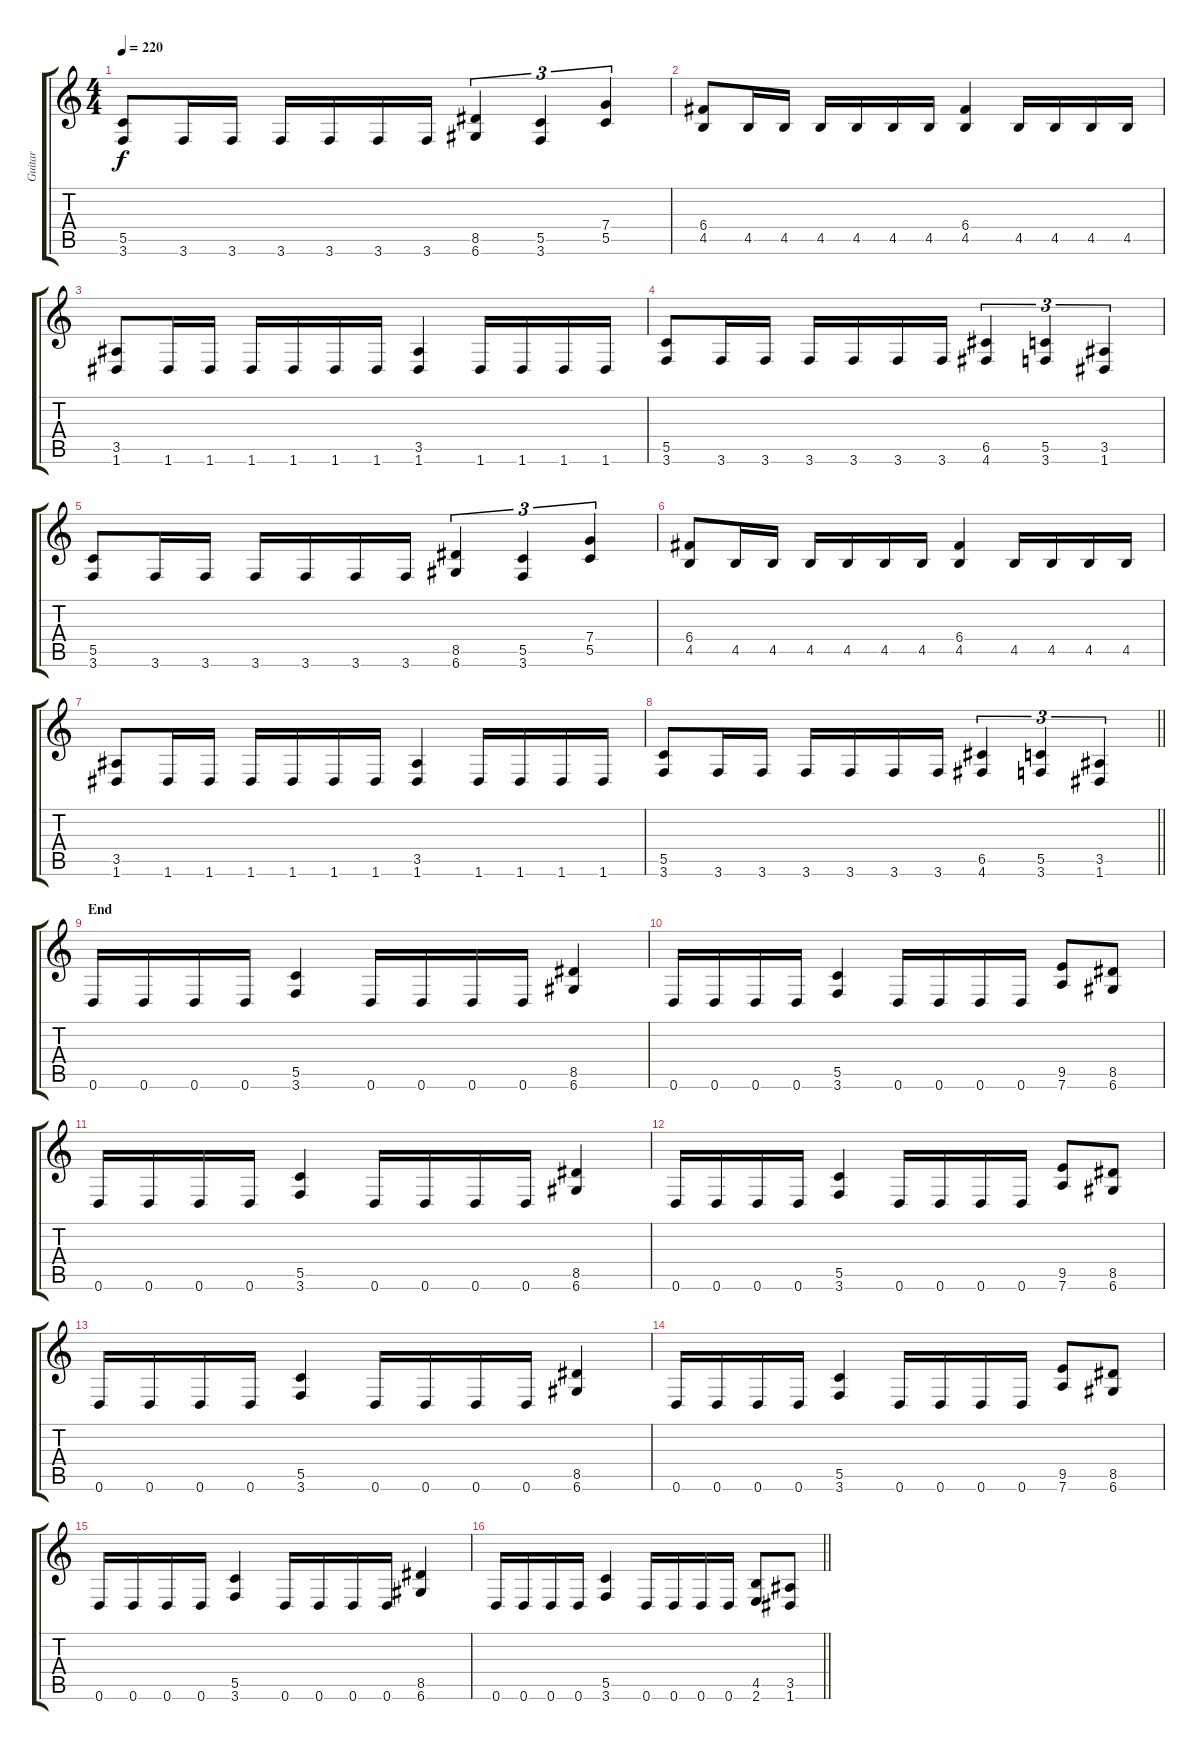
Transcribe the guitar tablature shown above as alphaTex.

\track ("Guitar" "Guitar") {instrument distortionguitar}
\staff {score tabs}
\tuning (D4 A3 F3 C3 G2 D2) {hide}
\ts (4 4)
\tempo 220
\clef g2
\ks c
(5.5 3.6).8{dy f} 3.6.16 3.6.16 3.6.16 3.6.16 3.6.16 3.6.16 (8.5 6.6).4{tu (3 2)} (5.5 3.6).4{tu (3 2)} (7.4 5.5).4{tu (3 2)} |
(6.4 4.5).8 4.5.16 4.5.16 4.5.16 4.5.16 4.5.16 4.5.16 (6.4 4.5).4 4.5.16 4.5.16 4.5.16 4.5.16 |
(3.5 1.6).8 1.6.16 1.6.16 1.6.16 1.6.16 1.6.16 1.6.16 (3.5 1.6).4 1.6.16 1.6.16 1.6.16 1.6.16 |
(5.5 3.6).8 3.6.16 3.6.16 3.6.16 3.6.16 3.6.16 3.6.16 (6.5 4.6).4{tu (3 2)} (5.5 3.6).4{tu (3 2)} (3.5 1.6).4{tu (3 2)} |
(5.5 3.6).8 3.6.16 3.6.16 3.6.16 3.6.16 3.6.16 3.6.16 (8.5 6.6).4{tu (3 2)} (5.5 3.6).4{tu (3 2)} (7.4 5.5).4{tu (3 2)} |
(6.4 4.5).8 4.5.16 4.5.16 4.5.16 4.5.16 4.5.16 4.5.16 (6.4 4.5).4 4.5.16 4.5.16 4.5.16 4.5.16 |
(3.5 1.6).8 1.6.16 1.6.16 1.6.16 1.6.16 1.6.16 1.6.16 (3.5 1.6).4 1.6.16 1.6.16 1.6.16 1.6.16 |
\barLineRight lightlight
(5.5 3.6).8 3.6.16 3.6.16 3.6.16 3.6.16 3.6.16 3.6.16 (6.5 4.6).4{tu (3 2)} (5.5 3.6).4{tu (3 2)} (3.5 1.6).4{tu (3 2)} |
\section ("" "End")
0.6.16 0.6.16 0.6.16 0.6.16 (5.5 3.6).4 0.6.16 0.6.16 0.6.16 0.6.16 (8.5 6.6).4 |
0.6.16 0.6.16 0.6.16 0.6.16 (5.5 3.6).4 0.6.16 0.6.16 0.6.16 0.6.16 (9.5 7.6).8 (8.5 6.6).8 |
0.6.16 0.6.16 0.6.16 0.6.16 (5.5 3.6).4 0.6.16 0.6.16 0.6.16 0.6.16 (8.5 6.6).4 |
0.6.16 0.6.16 0.6.16 0.6.16 (5.5 3.6).4 0.6.16 0.6.16 0.6.16 0.6.16 (9.5 7.6).8 (8.5 6.6).8 |
0.6.16 0.6.16 0.6.16 0.6.16 (5.5 3.6).4 0.6.16 0.6.16 0.6.16 0.6.16 (8.5 6.6).4 |
0.6.16 0.6.16 0.6.16 0.6.16 (5.5 3.6).4 0.6.16 0.6.16 0.6.16 0.6.16 (9.5 7.6).8 (8.5 6.6).8 |
0.6.16 0.6.16 0.6.16 0.6.16 (5.5 3.6).4 0.6.16 0.6.16 0.6.16 0.6.16 (8.5 6.6).4 |
\barLineRight lightlight
0.6.16 0.6.16 0.6.16 0.6.16 (5.5 3.6).4 0.6.16 0.6.16 0.6.16 0.6.16 (4.5 2.6).8 (3.5 1.6).8
